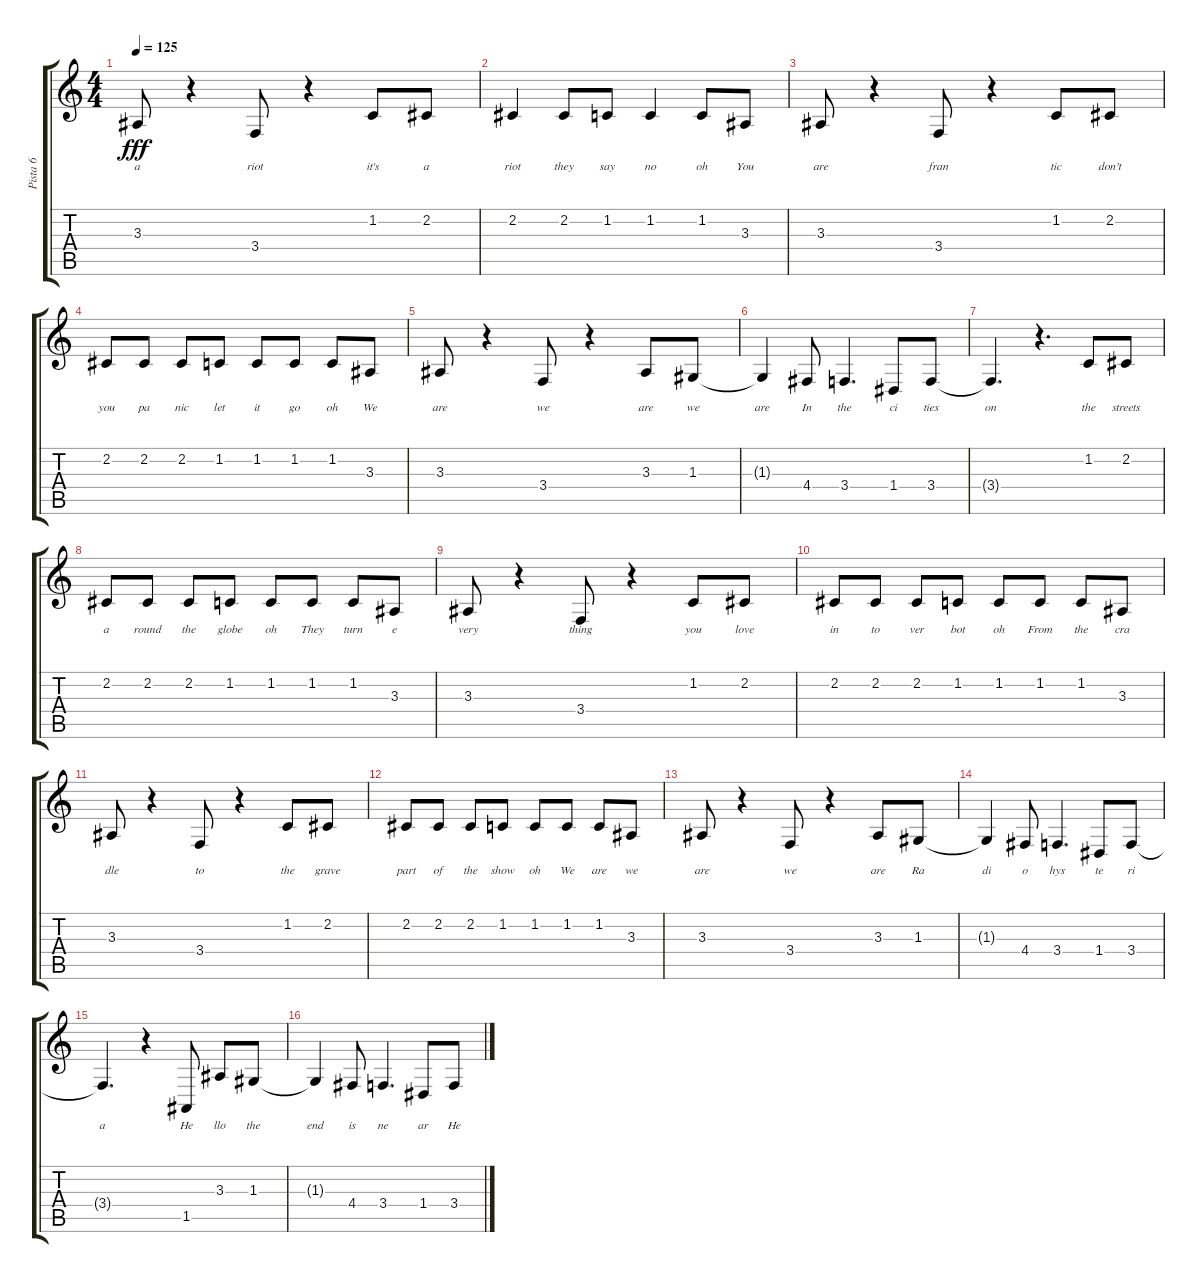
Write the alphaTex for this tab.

\track ("Pista 6" "Pista 6") {instrument lead2sawtooth}
\staff {score tabs}
\tuning (E4 B3 G3 D3 A2 E2) {hide}
\ts (4 4)
\tempo 125
\clef g2
\ks c
3.3.8{lyrics (0 "a") lyrics (1 "") lyrics (2 "") lyrics (3 "") lyrics (4 "") dy fff} r.4 3.4.8{lyrics (0 "riot") lyrics (1 "") lyrics (2 "") lyrics (3 "") lyrics (4 "")} r.4 1.2.8{lyrics (0 "it's") lyrics (1 "") lyrics (2 "") lyrics (3 "") lyrics (4 "")} 2.2.8{lyrics (0 "a") lyrics (1 "") lyrics (2 "") lyrics (3 "") lyrics (4 "")} |
2.2.4{lyrics (0 "riot") lyrics (1 "") lyrics (2 "") lyrics (3 "") lyrics (4 "")} 2.2.8{lyrics (0 "they") lyrics (1 "") lyrics (2 "") lyrics (3 "") lyrics (4 "")} 1.2.8{lyrics (0 "say") lyrics (1 "") lyrics (2 "") lyrics (3 "") lyrics (4 "")} 1.2.4{lyrics (0 "no") lyrics (1 "") lyrics (2 "") lyrics (3 "") lyrics (4 "")} 1.2.8{lyrics (0 "oh") lyrics (1 "") lyrics (2 "") lyrics (3 "") lyrics (4 "")} 3.3.8{lyrics (0 "You") lyrics (1 "") lyrics (2 "") lyrics (3 "") lyrics (4 "")} |
3.3.8{lyrics (0 "are") lyrics (1 "") lyrics (2 "") lyrics (3 "") lyrics (4 "")} r.4 3.4.8{lyrics (0 "fran") lyrics (1 "") lyrics (2 "") lyrics (3 "") lyrics (4 "")} r.4 1.2.8{lyrics (0 "tic") lyrics (1 "") lyrics (2 "") lyrics (3 "") lyrics (4 "")} 2.2.8{lyrics (0 "don't") lyrics (1 "") lyrics (2 "") lyrics (3 "") lyrics (4 "")} |
2.2.8{lyrics (0 "you") lyrics (1 "") lyrics (2 "") lyrics (3 "") lyrics (4 "")} 2.2.8{lyrics (0 "pa") lyrics (1 "") lyrics (2 "") lyrics (3 "") lyrics (4 "")} 2.2.8{lyrics (0 "nic") lyrics (1 "") lyrics (2 "") lyrics (3 "") lyrics (4 "")} 1.2.8{lyrics (0 "let") lyrics (1 "") lyrics (2 "") lyrics (3 "") lyrics (4 "")} 1.2.8{lyrics (0 "it") lyrics (1 "") lyrics (2 "") lyrics (3 "") lyrics (4 "")} 1.2.8{lyrics (0 "go") lyrics (1 "") lyrics (2 "") lyrics (3 "") lyrics (4 "")} 1.2.8{lyrics (0 "oh") lyrics (1 "") lyrics (2 "") lyrics (3 "") lyrics (4 "")} 3.3.8{lyrics (0 "We") lyrics (1 "") lyrics (2 "") lyrics (3 "") lyrics (4 "")} |
3.3.8{lyrics (0 "are") lyrics (1 "") lyrics (2 "") lyrics (3 "") lyrics (4 "")} r.4 3.4.8{lyrics (0 "we") lyrics (1 "") lyrics (2 "") lyrics (3 "") lyrics (4 "")} r.4 3.3.8{lyrics (0 "are") lyrics (1 "") lyrics (2 "") lyrics (3 "") lyrics (4 "")} 1.3.8{lyrics (0 "we") lyrics (1 "") lyrics (2 "") lyrics (3 "") lyrics (4 "")} |
1.3{t}.4{lyrics (0 "are") lyrics (1 "") lyrics (2 "") lyrics (3 "") lyrics (4 "")} 4.4.8{lyrics (0 "In") lyrics (1 "") lyrics (2 "") lyrics (3 "") lyrics (4 "")} 3.4.4{d lyrics (0 "the") lyrics (1 "") lyrics (2 "") lyrics (3 "") lyrics (4 "")} 1.4.8{lyrics (0 "ci") lyrics (1 "") lyrics (2 "") lyrics (3 "") lyrics (4 "")} 3.4.8{lyrics (0 "ties") lyrics (1 "") lyrics (2 "") lyrics (3 "") lyrics (4 "")} |
3.4{t}.4{d lyrics (0 "on") lyrics (1 "") lyrics (2 "") lyrics (3 "") lyrics (4 "")} r.4{d} 1.2.8{lyrics (0 "the") lyrics (1 "") lyrics (2 "") lyrics (3 "") lyrics (4 "")} 2.2.8{lyrics (0 "streets") lyrics (1 "") lyrics (2 "") lyrics (3 "") lyrics (4 "")} |
2.2.8{lyrics (0 "a") lyrics (1 "") lyrics (2 "") lyrics (3 "") lyrics (4 "")} 2.2.8{lyrics (0 "round") lyrics (1 "") lyrics (2 "") lyrics (3 "") lyrics (4 "")} 2.2.8{lyrics (0 "the") lyrics (1 "") lyrics (2 "") lyrics (3 "") lyrics (4 "")} 1.2.8{lyrics (0 "globe") lyrics (1 "") lyrics (2 "") lyrics (3 "") lyrics (4 "")} 1.2.8{lyrics (0 "oh") lyrics (1 "") lyrics (2 "") lyrics (3 "") lyrics (4 "")} 1.2.8{lyrics (0 "They") lyrics (1 "") lyrics (2 "") lyrics (3 "") lyrics (4 "")} 1.2.8{lyrics (0 "turn") lyrics (1 "") lyrics (2 "") lyrics (3 "") lyrics (4 "")} 3.3.8{lyrics (0 "e") lyrics (1 "") lyrics (2 "") lyrics (3 "") lyrics (4 "")} |
3.3.8{lyrics (0 "very") lyrics (1 "") lyrics (2 "") lyrics (3 "") lyrics (4 "")} r.4 3.4.8{lyrics (0 "thing") lyrics (1 "") lyrics (2 "") lyrics (3 "") lyrics (4 "")} r.4 1.2.8{lyrics (0 "you") lyrics (1 "") lyrics (2 "") lyrics (3 "") lyrics (4 "")} 2.2.8{lyrics (0 "love") lyrics (1 "") lyrics (2 "") lyrics (3 "") lyrics (4 "")} |
2.2.8{lyrics (0 "in") lyrics (1 "") lyrics (2 "") lyrics (3 "") lyrics (4 "")} 2.2.8{lyrics (0 "to") lyrics (1 "") lyrics (2 "") lyrics (3 "") lyrics (4 "")} 2.2.8{lyrics (0 "ver") lyrics (1 "") lyrics (2 "") lyrics (3 "") lyrics (4 "")} 1.2.8{lyrics (0 "bot") lyrics (1 "") lyrics (2 "") lyrics (3 "") lyrics (4 "")} 1.2.8{lyrics (0 "oh") lyrics (1 "") lyrics (2 "") lyrics (3 "") lyrics (4 "")} 1.2.8{lyrics (0 "From") lyrics (1 "") lyrics (2 "") lyrics (3 "") lyrics (4 "")} 1.2.8{lyrics (0 "the") lyrics (1 "") lyrics (2 "") lyrics (3 "") lyrics (4 "")} 3.3.8{lyrics (0 "cra") lyrics (1 "") lyrics (2 "") lyrics (3 "") lyrics (4 "")} |
3.3.8{lyrics (0 "dle") lyrics (1 "") lyrics (2 "") lyrics (3 "") lyrics (4 "")} r.4 3.4.8{lyrics (0 "to") lyrics (1 "") lyrics (2 "") lyrics (3 "") lyrics (4 "")} r.4 1.2.8{lyrics (0 "the") lyrics (1 "") lyrics (2 "") lyrics (3 "") lyrics (4 "")} 2.2.8{lyrics (0 "grave") lyrics (1 "") lyrics (2 "") lyrics (3 "") lyrics (4 "")} |
2.2.8{lyrics (0 "part") lyrics (1 "") lyrics (2 "") lyrics (3 "") lyrics (4 "")} 2.2.8{lyrics (0 "of") lyrics (1 "") lyrics (2 "") lyrics (3 "") lyrics (4 "")} 2.2.8{lyrics (0 "the") lyrics (1 "") lyrics (2 "") lyrics (3 "") lyrics (4 "")} 1.2.8{lyrics (0 "show") lyrics (1 "") lyrics (2 "") lyrics (3 "") lyrics (4 "")} 1.2.8{lyrics (0 "oh") lyrics (1 "") lyrics (2 "") lyrics (3 "") lyrics (4 "")} 1.2.8{lyrics (0 "We") lyrics (1 "") lyrics (2 "") lyrics (3 "") lyrics (4 "")} 1.2.8{lyrics (0 "are") lyrics (1 "") lyrics (2 "") lyrics (3 "") lyrics (4 "")} 3.3.8{lyrics (0 "we") lyrics (1 "") lyrics (2 "") lyrics (3 "") lyrics (4 "")} |
3.3.8{lyrics (0 "are") lyrics (1 "") lyrics (2 "") lyrics (3 "") lyrics (4 "")} r.4 3.4.8{lyrics (0 "we") lyrics (1 "") lyrics (2 "") lyrics (3 "") lyrics (4 "")} r.4 3.3.8{lyrics (0 "are") lyrics (1 "") lyrics (2 "") lyrics (3 "") lyrics (4 "")} 1.3.8{lyrics (0 "Ra") lyrics (1 "") lyrics (2 "") lyrics (3 "") lyrics (4 "")} |
1.3{t}.4{lyrics (0 "di") lyrics (1 "") lyrics (2 "") lyrics (3 "") lyrics (4 "")} 4.4.8{lyrics (0 "o") lyrics (1 "") lyrics (2 "") lyrics (3 "") lyrics (4 "")} 3.4.4{d lyrics (0 "hys") lyrics (1 "") lyrics (2 "") lyrics (3 "") lyrics (4 "")} 1.4.8{lyrics (0 "te") lyrics (1 "") lyrics (2 "") lyrics (3 "") lyrics (4 "")} 3.4.8{lyrics (0 "ri") lyrics (1 "") lyrics (2 "") lyrics (3 "") lyrics (4 "")} |
3.4{t}.4{d lyrics (0 "a") lyrics (1 "") lyrics (2 "") lyrics (3 "") lyrics (4 "")} r.4 1.5.8{lyrics (0 "He") lyrics (1 "") lyrics (2 "") lyrics (3 "") lyrics (4 "")} 3.3.8{lyrics (0 "llo") lyrics (1 "") lyrics (2 "") lyrics (3 "") lyrics (4 "")} 1.3.8{lyrics (0 "the") lyrics (1 "") lyrics (2 "") lyrics (3 "") lyrics (4 "")} |
1.3{t}.4{lyrics (0 "end") lyrics (1 "") lyrics (2 "") lyrics (3 "") lyrics (4 "")} 4.4.8{lyrics (0 "is") lyrics (1 "") lyrics (2 "") lyrics (3 "") lyrics (4 "")} 3.4.4{d lyrics (0 "ne") lyrics (1 "") lyrics (2 "") lyrics (3 "") lyrics (4 "")} 1.4.8{lyrics (0 "ar") lyrics (1 "") lyrics (2 "") lyrics (3 "") lyrics (4 "")} 3.4.8{lyrics (0 "He") lyrics (1 "") lyrics (2 "") lyrics (3 "") lyrics (4 "")}
